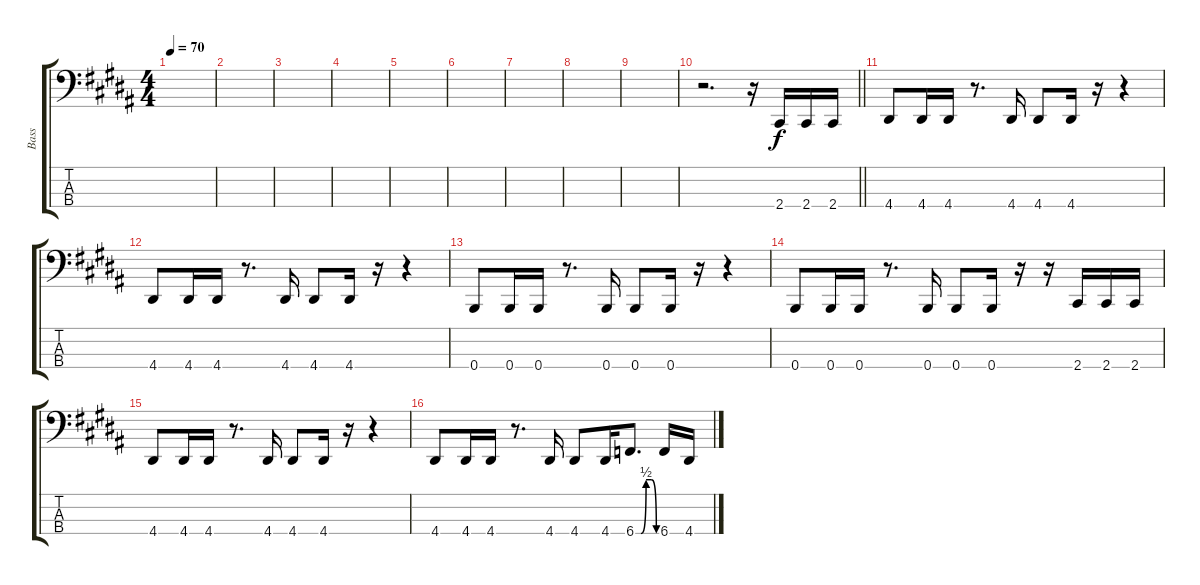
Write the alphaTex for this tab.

\track ("Bass" "Bass") {instrument electricbasspick}
\staff {score tabs}
\tuning (Gb2 B1 Gb1 B0) {hide}
\ts (4 4)
\tempo 70
\clef f4
\ks b
|
|
|
|
|
|
|
|
|
\barLineRight lightlight
r.2{d} r.16 2.4.16 2.4.16 2.4.16 |
4.4.8 4.4.16 4.4.16 r.8{d} 4.4.16 4.4.8 4.4.16 r.16 r.4 |
4.4.8 4.4.16 4.4.16 r.8{d} 4.4.16 4.4.8 4.4.16 r.16 r.4 |
0.4.8 0.4.16 0.4.16 r.8{d} 0.4.16 0.4.8 0.4.16 r.16 r.4 |
0.4.8 0.4.16 0.4.16 r.8{d} 0.4.16 0.4.8 0.4.16 r.16 r.16 2.4.16 2.4.16 2.4.16 |
4.4.8 4.4.16 4.4.16 r.8{d} 4.4.16 4.4.8 4.4.16 r.16 r.4 |
4.4.8 4.4.16 4.4.16 r.8{d} 4.4.16 4.4.8 4.4.16 6.4{be (custom 0 0 15 0 30 2 45 2 60 0)}.8{d} 6.4.16 4.4.16
